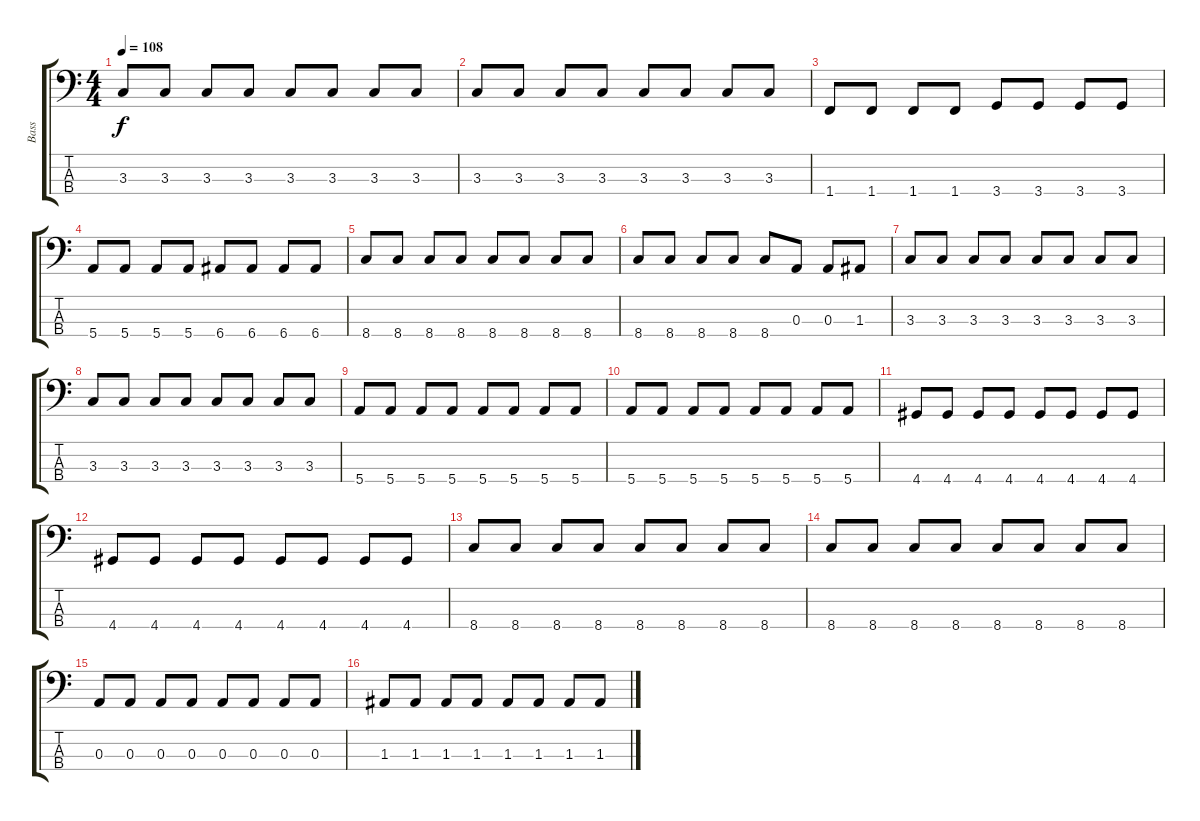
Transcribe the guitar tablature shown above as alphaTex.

\track ("Bass" "Bass") {instrument electricbassfinger}
\staff {score tabs}
\tuning (G2 D2 A1 E1) {hide}
\ts (4 4)
\tempo 108
\clef f4
\ks c
3.3.8{dy f} 3.3.8 3.3.8 3.3.8 3.3.8 3.3.8 3.3.8 3.3.8 |
3.3.8 3.3.8 3.3.8 3.3.8 3.3.8 3.3.8 3.3.8 3.3.8 |
1.4.8 1.4.8 1.4.8 1.4.8 3.4.8 3.4.8 3.4.8 3.4.8 |
5.4.8 5.4.8 5.4.8 5.4.8 6.4.8 6.4.8 6.4.8 6.4.8 |
8.4.8 8.4.8 8.4.8 8.4.8 8.4.8 8.4.8 8.4.8 8.4.8 |
8.4.8 8.4.8 8.4.8 8.4.8 8.4.8 0.3.8 0.3.8 1.3.8 |
3.3.8 3.3.8 3.3.8 3.3.8 3.3.8 3.3.8 3.3.8 3.3.8 |
3.3.8 3.3.8 3.3.8 3.3.8 3.3.8 3.3.8 3.3.8 3.3.8 |
5.4.8 5.4.8 5.4.8 5.4.8 5.4.8 5.4.8 5.4.8 5.4.8 |
5.4.8 5.4.8 5.4.8 5.4.8 5.4.8 5.4.8 5.4.8 5.4.8 |
4.4.8 4.4.8 4.4.8 4.4.8 4.4.8 4.4.8 4.4.8 4.4.8 |
4.4.8 4.4.8 4.4.8 4.4.8 4.4.8 4.4.8 4.4.8 4.4.8 |
8.4.8 8.4.8 8.4.8 8.4.8 8.4.8 8.4.8 8.4.8 8.4.8 |
8.4.8 8.4.8 8.4.8 8.4.8 8.4.8 8.4.8 8.4.8 8.4.8 |
0.3.8 0.3.8 0.3.8 0.3.8 0.3.8 0.3.8 0.3.8 0.3.8 |
1.3.8 1.3.8 1.3.8 1.3.8 1.3.8 1.3.8 1.3.8 1.3.8
